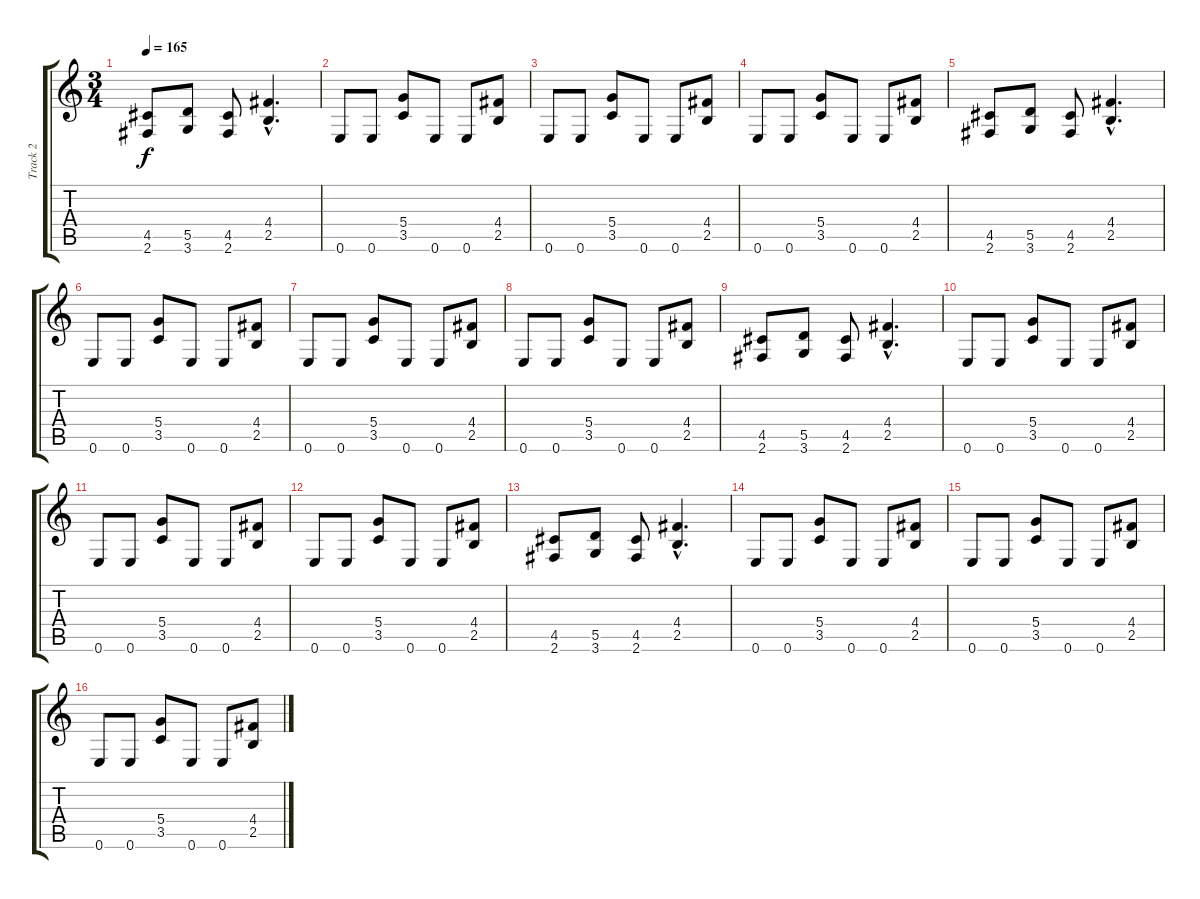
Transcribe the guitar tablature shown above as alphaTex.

\track ("Track 2" "Track 2") {instrument distortionguitar}
\staff {score tabs}
\tuning (E4 B3 G3 D3 A2 E2) {hide}
\ts (3 4)
\tempo 165
\clef g2
\ks c
(4.5 2.6).8{dy f} (5.5 3.6).8 (4.5 2.6).8 (4.4{hac} 2.5{hac}).4{d} |
0.6.8 0.6.8 (5.4 3.5).8 0.6.8 0.6.8 (4.4 2.5).8 |
0.6.8 0.6.8 (5.4 3.5).8 0.6.8 0.6.8 (4.4 2.5).8 |
0.6.8 0.6.8 (5.4 3.5).8 0.6.8 0.6.8 (4.4 2.5).8 |
(4.5 2.6).8 (5.5 3.6).8 (4.5 2.6).8 (4.4{hac} 2.5{hac}).4{d} |
0.6.8 0.6.8 (5.4 3.5).8 0.6.8 0.6.8 (4.4 2.5).8 |
0.6.8 0.6.8 (5.4 3.5).8 0.6.8 0.6.8 (4.4 2.5).8 |
0.6.8 0.6.8 (5.4 3.5).8 0.6.8 0.6.8 (4.4 2.5).8 |
(4.5 2.6).8 (5.5 3.6).8 (4.5 2.6).8 (4.4{hac} 2.5{hac}).4{d} |
0.6.8 0.6.8 (5.4 3.5).8 0.6.8 0.6.8 (4.4 2.5).8 |
0.6.8 0.6.8 (5.4 3.5).8 0.6.8 0.6.8 (4.4 2.5).8 |
0.6.8 0.6.8 (5.4 3.5).8 0.6.8 0.6.8 (4.4 2.5).8 |
(4.5 2.6).8 (5.5 3.6).8 (4.5 2.6).8 (4.4{hac} 2.5{hac}).4{d} |
0.6.8 0.6.8 (5.4 3.5).8 0.6.8 0.6.8 (4.4 2.5).8 |
0.6.8 0.6.8 (5.4 3.5).8 0.6.8 0.6.8 (4.4 2.5).8 |
0.6.8 0.6.8 (5.4 3.5).8 0.6.8 0.6.8 (4.4 2.5).8
